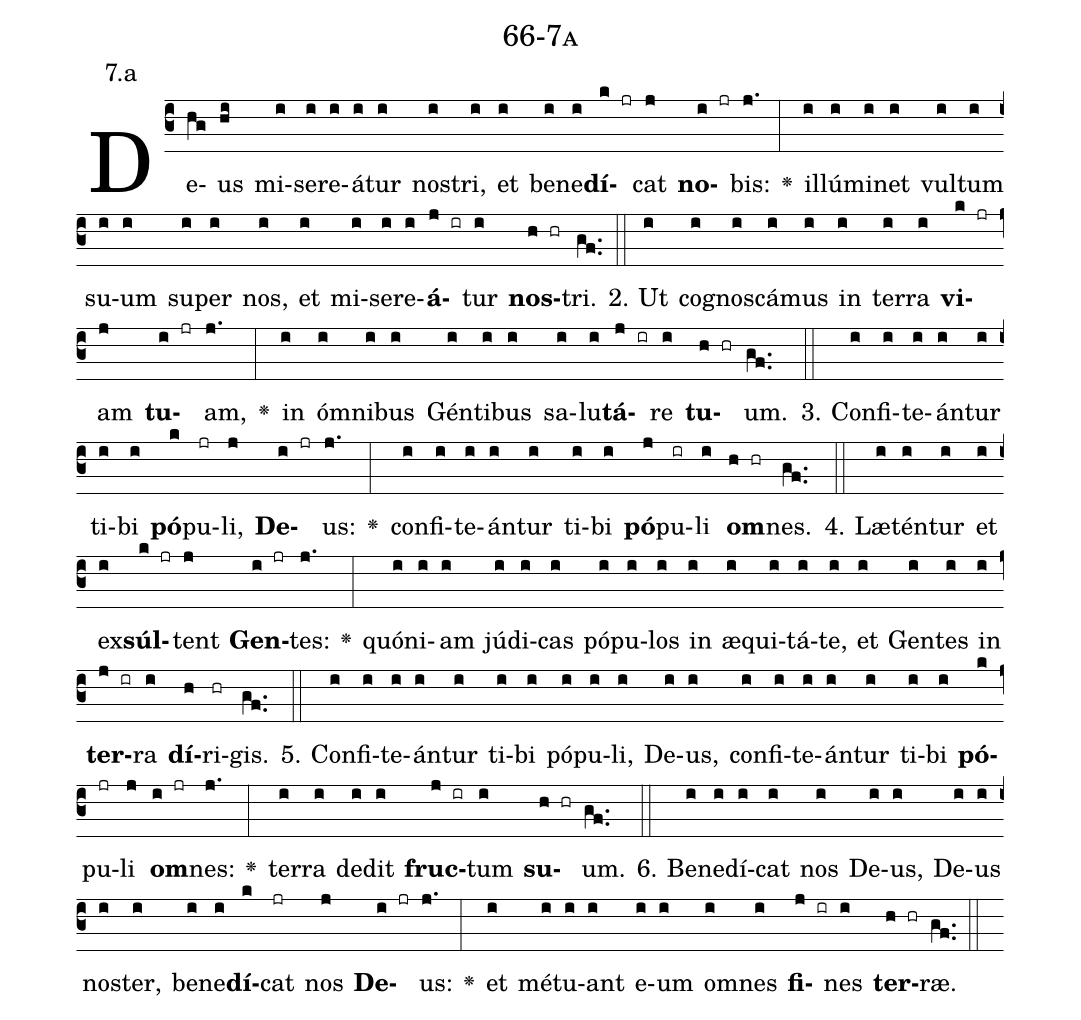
name: 66-7a;
annotation: 7.a;
%%
(c3)De(hg)us(hi) mi(i)se(i)re(i)á(i)tur(i) nos(i)tri,(i) et(i) be(i)ne(i)<b>dí</b>(k jr)cat(j) <b>no</b>(i jr)bis:(j.) <v>\greheightstar</v>(:) il(i)lú(i)mi(i)net(i) vul(i)tum(i) su(i)um(i) su(i)per(i) nos,(i) et(i) mi(i)se(i)re(i)<b>á</b>(j ir)tur(i) <b>nos</b>(h hr)tri.(gf..) (::)
2. Ut(i) co(i)gnos(i)cá(i)mus(i) in(i) ter(i)ra(i) <b>vi</b>(k jr)am(j) <b>tu</b>(i jr)am,(j.) <v>\greheightstar</v>(:) in(i) óm(i)ni(i)bus(i) Gén(i)ti(i)bus(i) sa(i)lu(i)<b>tá</b>(j ir)re(i) <b>tu</b>(h hr)um.(gf..) (::)
3. Con(i)fi(i)te(i)án(i)tur(i) ti(i)bi(i) <b>pó</b>(k)pu(jr)li,(j) <b>De</b>(i jr)us:(j.) <v>\greheightstar</v>(:) con(i)fi(i)te(i)án(i)tur(i) ti(i)bi(i) <b>pó</b>(j)pu(ir)li(i) <b>om</b>(h hr)nes.(gf..) (::)
4. Læ(i)tén(i)tur(i) et(i) ex(i)<b>súl</b>(k jr)tent(j) <b>Gen</b>(i jr)tes:(j.) <v>\greheightstar</v>(:) quón(i)i(i)am(i) jú(i)di(i)cas(i) pó(i)pu(i)los(i) in(i) æ(i)qui(i)tá(i)te,(i) et(i) Gen(i)tes(i) in(i) <b>ter</b>(j ir)ra(i) <b>dí</b>(h)ri(hr)gis.(gf..) (::)
5. Con(i)fi(i)te(i)án(i)tur(i) ti(i)bi(i) pó(i)pu(i)li,(i) De(i)us,(i) con(i)fi(i)te(i)án(i)tur(i) ti(i)bi(i) <b>pó</b>(k)pu(jr)li(j) <b>om</b>(i jr)nes:(j.) <v>\greheightstar</v>(:) ter(i)ra(i) de(i)dit(i) <b>fruc</b>(j ir)tum(i) <b>su</b>(h hr)um.(gf..) (::)
6. Be(i)ne(i)dí(i)cat(i) nos(i) De(i)us,(i) De(i)us(i) nos(i)ter,(i) be(i)ne(i)<b>dí</b>(k)cat(jr) nos(j) <b>De</b>(i jr)us:(j.) <v>\greheightstar</v>(:) et(i) mé(i)tu(i)ant(i) e(i)um(i) om(i)nes(i) <b>fi</b>(j ir)nes(i) <b>ter</b>(h hr)ræ.(gf..) (::)
